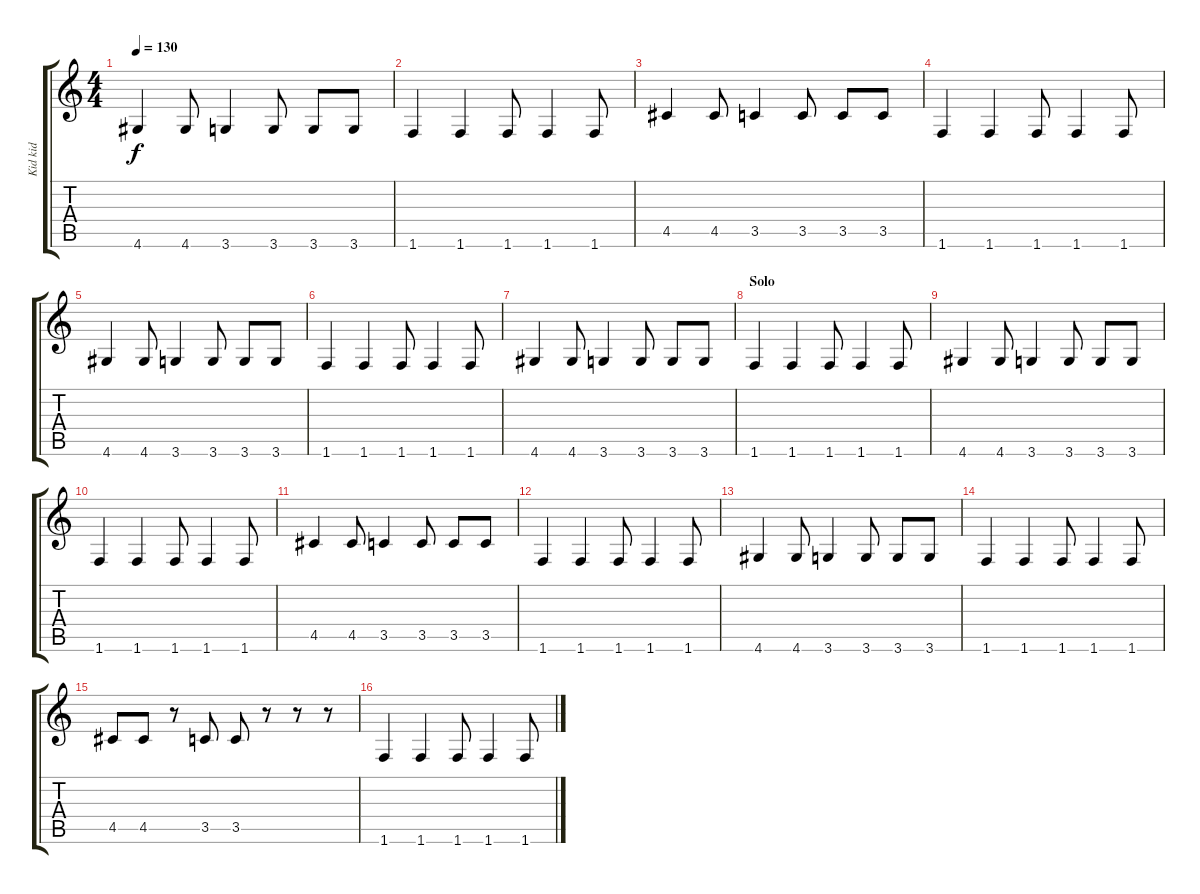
\track ("Kid kid" "Kid kid") {instrument electricbassfinger}
\staff {score tabs}
\tuning (E4 B3 G3 D3 A2 E2) {hide}
\ts (4 4)
\tempo 130
\clef g2
\ks c
4.6.4{dy f} 4.6.8 3.6.4 3.6.8 3.6.8 3.6.8 |
1.6.4 1.6.4 1.6.8 1.6.4 1.6.8 |
4.5.4 4.5.8 3.5.4 3.5.8 3.5.8 3.5.8 |
1.6.4 1.6.4 1.6.8 1.6.4 1.6.8 |
4.6.4 4.6.8 3.6.4 3.6.8 3.6.8 3.6.8 |
1.6.4 1.6.4 1.6.8 1.6.4 1.6.8 |
4.6.4 4.6.8 3.6.4 3.6.8 3.6.8 3.6.8 |
\section ("" "Solo")
1.6.4 1.6.4 1.6.8 1.6.4 1.6.8 |
4.6.4 4.6.8 3.6.4 3.6.8 3.6.8 3.6.8 |
1.6.4 1.6.4 1.6.8 1.6.4 1.6.8 |
4.5.4 4.5.8 3.5.4 3.5.8 3.5.8 3.5.8 |
1.6.4 1.6.4 1.6.8 1.6.4 1.6.8 |
4.6.4 4.6.8 3.6.4 3.6.8 3.6.8 3.6.8 |
1.6.4 1.6.4 1.6.8 1.6.4 1.6.8 |
4.5.8 4.5.8 r.8 3.5.8 3.5.8 r.8 r.8 r.8 |
1.6.4 1.6.4 1.6.8 1.6.4 1.6.8
